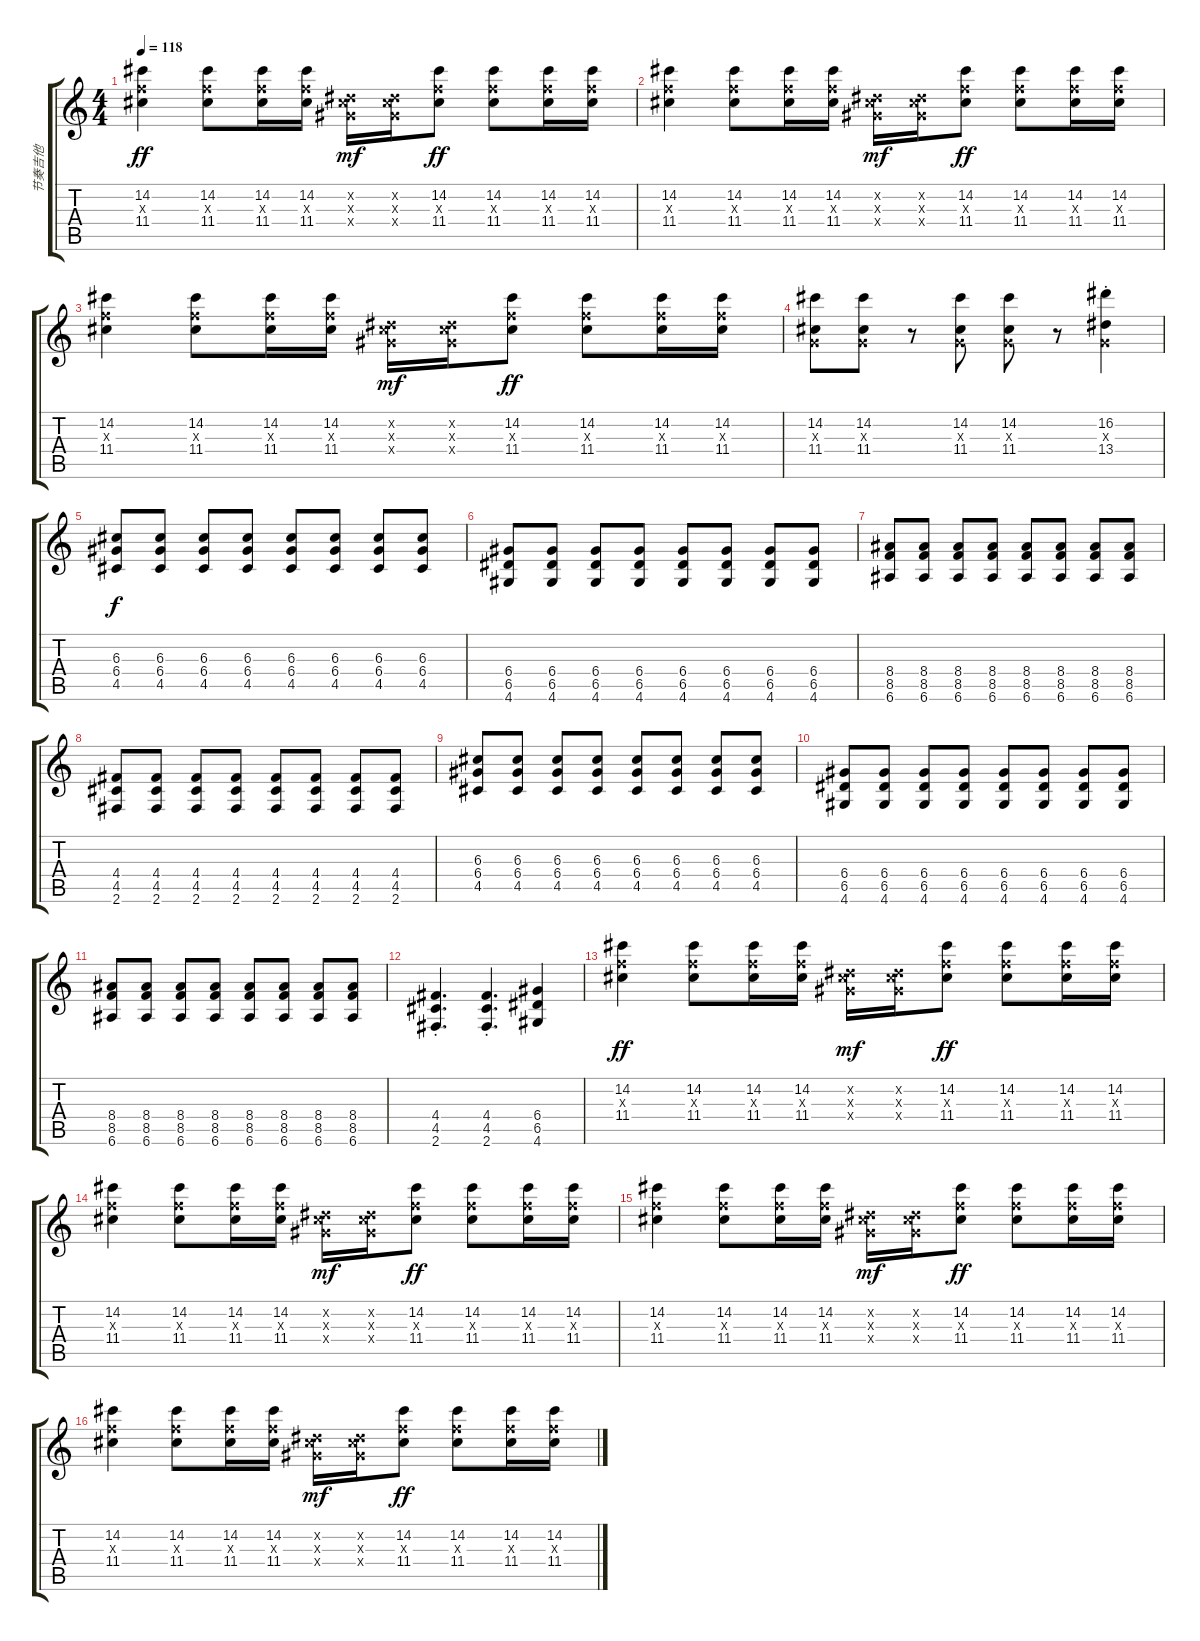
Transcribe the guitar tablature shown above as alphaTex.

\track ("节奏吉他" "节奏吉他") {instrument distortionguitar}
\staff {score tabs}
\tuning (E4 B3 G3 D3 A2 E2) {hide}
\ts (4 4)
\tempo 118
\clef g2
\ks c
(14.2 10.3{x} 11.4).4{dy ff} (14.2 10.3{x} 11.4).8 (14.2 10.3{x} 11.4).16 (14.2 10.3{x} 11.4).16 (4.2{x} 6.3{x} 6.4{x}).16{dy mf} (4.2{x} 6.3{x} 6.4{x}).16 (14.2 10.3{x} 11.4).8{dy ff} (14.2 10.3{x} 11.4).8 (14.2 10.3{x} 11.4).16 (14.2 10.3{x} 11.4).16 |
(14.2 10.3{x} 11.4).4 (14.2 10.3{x} 11.4).8 (14.2 10.3{x} 11.4).16 (14.2 10.3{x} 11.4).16 (4.2{x} 6.3{x} 6.4{x}).16{dy mf} (4.2{x} 6.3{x} 6.4{x}).16 (14.2 10.3{x} 11.4).8{dy ff} (14.2 10.3{x} 11.4).8 (14.2 10.3{x} 11.4).16 (14.2 10.3{x} 11.4).16 |
(14.2 10.3{x} 11.4).4 (14.2 10.3{x} 11.4).8 (14.2 10.3{x} 11.4).16 (14.2 10.3{x} 11.4).16 (4.2{x} 6.3{x} 6.4{x}).16{dy mf} (4.2{x} 6.3{x} 6.4{x}).16 (14.2 10.3{x} 11.4).8{dy ff} (14.2 10.3{x} 11.4).8 (14.2 10.3{x} 11.4).16 (14.2 10.3{x} 11.4).16 |
(14.2 0.3{x} 11.4).8 (14.2 0.3{x} 11.4).8 r.8 (14.2 0.3{x} 11.4).8 (14.2 0.3{x} 11.4).8 r.8 (16.2{st} 0.3{x} 13.4{st}).4 |
(6.3 6.4 4.5).8{dy f} (6.3 6.4 4.5).8 (6.3 6.4 4.5).8 (6.3 6.4 4.5).8 (6.3 6.4 4.5).8 (6.3 6.4 4.5).8 (6.3 6.4 4.5).8 (6.3 6.4 4.5).8 |
(6.4 6.5 4.6).8 (6.4 6.5 4.6).8 (6.4 6.5 4.6).8 (6.4 6.5 4.6).8 (6.4 6.5 4.6).8 (6.4 6.5 4.6).8 (6.4 6.5 4.6).8 (6.4 6.5 4.6).8 |
(8.4 8.5 6.6).8 (8.4 8.5 6.6).8 (8.4 8.5 6.6).8 (8.4 8.5 6.6).8 (8.4 8.5 6.6).8 (8.4 8.5 6.6).8 (8.4 8.5 6.6).8 (8.4 8.5 6.6).8 |
(4.4 4.5 2.6).8 (4.4 4.5 2.6).8 (4.4 4.5 2.6).8 (4.4 4.5 2.6).8 (4.4 4.5 2.6).8 (4.4 4.5 2.6).8 (4.4 4.5 2.6).8 (4.4 4.5 2.6).8 |
(6.3 6.4 4.5).8 (6.3 6.4 4.5).8 (6.3 6.4 4.5).8 (6.3 6.4 4.5).8 (6.3 6.4 4.5).8 (6.3 6.4 4.5).8 (6.3 6.4 4.5).8 (6.3 6.4 4.5).8 |
(6.4 6.5 4.6).8 (6.4 6.5 4.6).8 (6.4 6.5 4.6).8 (6.4 6.5 4.6).8 (6.4 6.5 4.6).8 (6.4 6.5 4.6).8 (6.4 6.5 4.6).8 (6.4 6.5 4.6).8 |
(8.4 8.5 6.6).8 (8.4 8.5 6.6).8 (8.4 8.5 6.6).8 (8.4 8.5 6.6).8 (8.4 8.5 6.6).8 (8.4 8.5 6.6).8 (8.4 8.5 6.6).8 (8.4 8.5 6.6).8 |
(4.4{st} 4.5{st} 2.6{st}).4{d} (4.4{st} 4.5{st} 2.6{st}).4{d} (6.4 6.5 4.6).4 |
(14.2 10.3{x} 11.4).4{dy ff} (14.2 10.3{x} 11.4).8 (14.2 10.3{x} 11.4).16 (14.2 10.3{x} 11.4).16 (4.2{x} 6.3{x} 6.4{x}).16{dy mf} (4.2{x} 6.3{x} 6.4{x}).16 (14.2 10.3{x} 11.4).8{dy ff} (14.2 10.3{x} 11.4).8 (14.2 10.3{x} 11.4).16 (14.2 10.3{x} 11.4).16 |
(14.2 10.3{x} 11.4).4 (14.2 10.3{x} 11.4).8 (14.2 10.3{x} 11.4).16 (14.2 10.3{x} 11.4).16 (4.2{x} 6.3{x} 6.4{x}).16{dy mf} (4.2{x} 6.3{x} 6.4{x}).16 (14.2 10.3{x} 11.4).8{dy ff} (14.2 10.3{x} 11.4).8 (14.2 10.3{x} 11.4).16 (14.2 10.3{x} 11.4).16 |
(14.2 10.3{x} 11.4).4 (14.2 10.3{x} 11.4).8 (14.2 10.3{x} 11.4).16 (14.2 10.3{x} 11.4).16 (4.2{x} 6.3{x} 6.4{x}).16{dy mf} (4.2{x} 6.3{x} 6.4{x}).16 (14.2 10.3{x} 11.4).8{dy ff} (14.2 10.3{x} 11.4).8 (14.2 10.3{x} 11.4).16 (14.2 10.3{x} 11.4).16 |
(14.2 10.3{x} 11.4).4 (14.2 10.3{x} 11.4).8 (14.2 10.3{x} 11.4).16 (14.2 10.3{x} 11.4).16 (4.2{x} 6.3{x} 6.4{x}).16{dy mf} (4.2{x} 6.3{x} 6.4{x}).16 (14.2 10.3{x} 11.4).8{dy ff} (14.2 10.3{x} 11.4).8 (14.2 10.3{x} 11.4).16 (14.2 10.3{x} 11.4).16
